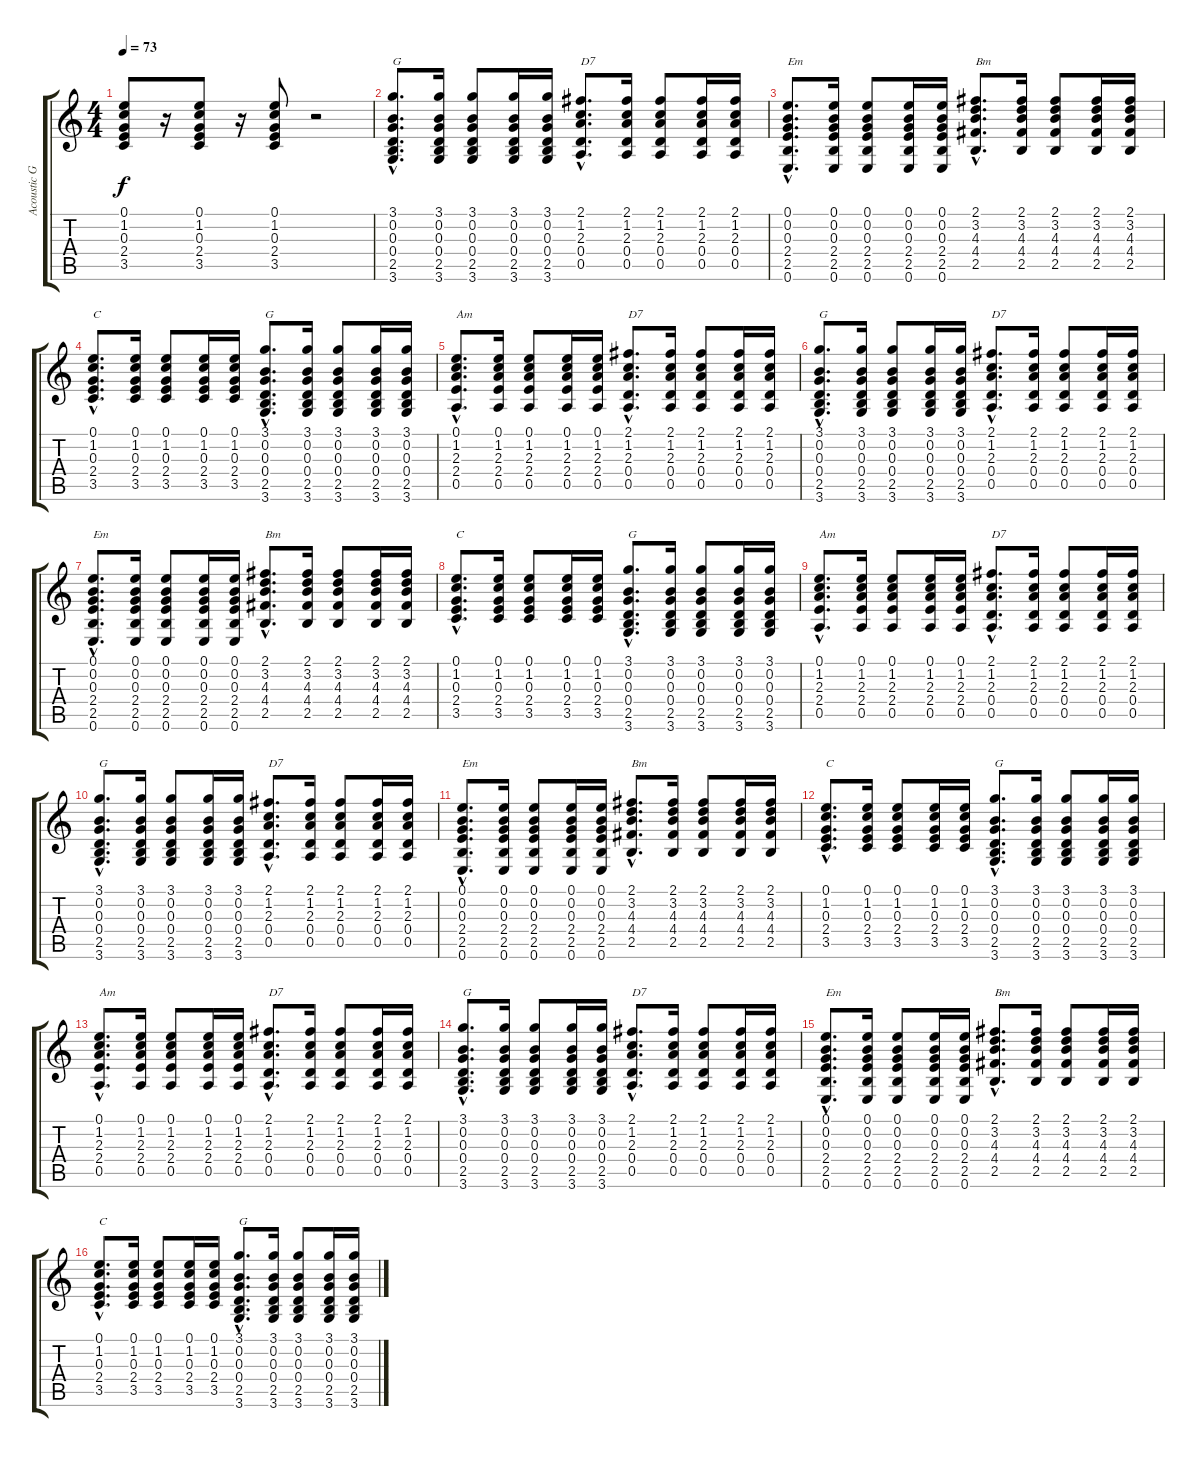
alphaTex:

\track ("Acoustic Guitar" "Acoustic G") {instrument acousticguitarsteel}
\staff {score tabs}
\tuning (E4 B3 G3 D3 A2 E2) {hide}
\ts (4 4)
\tempo 73
\clef g2
\ks c
(0.1 1.2 0.3 2.4 3.5).8{dy f} r.16 (0.1 1.2 0.3 2.4 3.5).8 r.16 (0.1 1.2 0.3 2.4 3.5).8 r.2 |
(3.1{hac} 0.2{hac} 0.3{hac} 0.4{hac} 2.5{hac} 3.6{hac}).8{d txt "G"} (3.1 0.2 0.3 0.4 2.5 3.6).16 (3.1 0.2 0.3 0.4 2.5 3.6).8 (3.1 0.2 0.3 0.4 2.5 3.6).16 (3.1 0.2 0.3 0.4 2.5 3.6).16 (2.1{hac} 1.2{hac} 2.3{hac} 0.4{hac} 0.5{hac}).8{d txt "D7"} (2.1 1.2 2.3 0.4 0.5).16 (2.1 1.2 2.3 0.4 0.5).8 (2.1 1.2 2.3 0.4 0.5).16 (2.1 1.2 2.3 0.4 0.5).16 |
(0.1{hac} 0.2{hac} 0.3{hac} 2.4{hac} 2.5{hac} 0.6{hac}).8{d txt "Em"} (0.1 0.2 0.3 2.4 2.5 0.6).16 (0.1 0.2 0.3 2.4 2.5 0.6).8 (0.1 0.2 0.3 2.4 2.5 0.6).16 (0.1 0.2 0.3 2.4 2.5 0.6).16 (2.1{hac} 3.2{hac} 4.3{hac} 4.4{hac} 2.5{hac}).8{d txt "Bm"} (2.1 3.2 4.3 4.4 2.5).16 (2.1 3.2 4.3 4.4 2.5).8 (2.1 3.2 4.3 4.4 2.5).16 (2.1 3.2 4.3 4.4 2.5).16 |
(0.1{hac} 1.2{hac} 0.3{hac} 2.4{hac} 3.5{hac}).8{d txt "C"} (0.1 1.2 0.3 2.4 3.5).16 (0.1 1.2 0.3 2.4 3.5).8 (0.1 1.2 0.3 2.4 3.5).16 (0.1 1.2 0.3 2.4 3.5).16 (3.1{hac} 0.2{hac} 0.3{hac} 0.4{hac} 2.5{hac} 3.6{hac}).8{d txt "G"} (3.1 0.2 0.3 0.4 2.5 3.6).16 (3.1 0.2 0.3 0.4 2.5 3.6).8 (3.1 0.2 0.3 0.4 2.5 3.6).16 (3.1 0.2 0.3 0.4 2.5 3.6).16 |
(0.1{hac} 1.2{hac} 2.3{hac} 2.4{hac} 0.5{hac}).8{d txt "Am"} (0.1 1.2 2.3 2.4 0.5).16 (0.1 1.2 2.3 2.4 0.5).8 (0.1 1.2 2.3 2.4 0.5).16 (0.1 1.2 2.3 2.4 0.5).16 (2.1{hac} 1.2{hac} 2.3{hac} 0.4{hac} 0.5{hac}).8{d txt "D7"} (2.1 1.2 2.3 0.4 0.5).16 (2.1 1.2 2.3 0.4 0.5).8 (2.1 1.2 2.3 0.4 0.5).16 (2.1 1.2 2.3 0.4 0.5).16 |
(3.1{hac} 0.2{hac} 0.3{hac} 0.4{hac} 2.5{hac} 3.6{hac}).8{d txt "G"} (3.1 0.2 0.3 0.4 2.5 3.6).16 (3.1 0.2 0.3 0.4 2.5 3.6).8 (3.1 0.2 0.3 0.4 2.5 3.6).16 (3.1 0.2 0.3 0.4 2.5 3.6).16 (2.1{hac} 1.2{hac} 2.3{hac} 0.4{hac} 0.5{hac}).8{d txt "D7"} (2.1 1.2 2.3 0.4 0.5).16 (2.1 1.2 2.3 0.4 0.5).8 (2.1 1.2 2.3 0.4 0.5).16 (2.1 1.2 2.3 0.4 0.5).16 |
(0.1{hac} 0.2{hac} 0.3{hac} 2.4{hac} 2.5{hac} 0.6{hac}).8{d txt "Em"} (0.1 0.2 0.3 2.4 2.5 0.6).16 (0.1 0.2 0.3 2.4 2.5 0.6).8 (0.1 0.2 0.3 2.4 2.5 0.6).16 (0.1 0.2 0.3 2.4 2.5 0.6).16 (2.1{hac} 3.2{hac} 4.3{hac} 4.4{hac} 2.5{hac}).8{d txt "Bm"} (2.1 3.2 4.3 4.4 2.5).16 (2.1 3.2 4.3 4.4 2.5).8 (2.1 3.2 4.3 4.4 2.5).16 (2.1 3.2 4.3 4.4 2.5).16 |
(0.1{hac} 1.2{hac} 0.3{hac} 2.4{hac} 3.5{hac}).8{d txt "C"} (0.1 1.2 0.3 2.4 3.5).16 (0.1 1.2 0.3 2.4 3.5).8 (0.1 1.2 0.3 2.4 3.5).16 (0.1 1.2 0.3 2.4 3.5).16 (3.1{hac} 0.2{hac} 0.3{hac} 0.4{hac} 2.5{hac} 3.6{hac}).8{d txt "G"} (3.1 0.2 0.3 0.4 2.5 3.6).16 (3.1 0.2 0.3 0.4 2.5 3.6).8 (3.1 0.2 0.3 0.4 2.5 3.6).16 (3.1 0.2 0.3 0.4 2.5 3.6).16 |
(0.1{hac} 1.2{hac} 2.3{hac} 2.4{hac} 0.5{hac}).8{d txt "Am"} (0.1 1.2 2.3 2.4 0.5).16 (0.1 1.2 2.3 2.4 0.5).8 (0.1 1.2 2.3 2.4 0.5).16 (0.1 1.2 2.3 2.4 0.5).16 (2.1{hac} 1.2{hac} 2.3{hac} 0.4{hac} 0.5{hac}).8{d txt "D7"} (2.1 1.2 2.3 0.4 0.5).16 (2.1 1.2 2.3 0.4 0.5).8 (2.1 1.2 2.3 0.4 0.5).16 (2.1 1.2 2.3 0.4 0.5).16 |
(3.1{hac} 0.2{hac} 0.3{hac} 0.4{hac} 2.5{hac} 3.6{hac}).8{d txt "G"} (3.1 0.2 0.3 0.4 2.5 3.6).16 (3.1 0.2 0.3 0.4 2.5 3.6).8 (3.1 0.2 0.3 0.4 2.5 3.6).16 (3.1 0.2 0.3 0.4 2.5 3.6).16 (2.1{hac} 1.2{hac} 2.3{hac} 0.4{hac} 0.5{hac}).8{d txt "D7"} (2.1 1.2 2.3 0.4 0.5).16 (2.1 1.2 2.3 0.4 0.5).8 (2.1 1.2 2.3 0.4 0.5).16 (2.1 1.2 2.3 0.4 0.5).16 |
(0.1{hac} 0.2{hac} 0.3{hac} 2.4{hac} 2.5{hac} 0.6{hac}).8{d txt "Em"} (0.1 0.2 0.3 2.4 2.5 0.6).16 (0.1 0.2 0.3 2.4 2.5 0.6).8 (0.1 0.2 0.3 2.4 2.5 0.6).16 (0.1 0.2 0.3 2.4 2.5 0.6).16 (2.1{hac} 3.2{hac} 4.3{hac} 4.4{hac} 2.5{hac}).8{d txt "Bm"} (2.1 3.2 4.3 4.4 2.5).16 (2.1 3.2 4.3 4.4 2.5).8 (2.1 3.2 4.3 4.4 2.5).16 (2.1 3.2 4.3 4.4 2.5).16 |
(0.1{hac} 1.2{hac} 0.3{hac} 2.4{hac} 3.5{hac}).8{d txt "C"} (0.1 1.2 0.3 2.4 3.5).16 (0.1 1.2 0.3 2.4 3.5).8 (0.1 1.2 0.3 2.4 3.5).16 (0.1 1.2 0.3 2.4 3.5).16 (3.1{hac} 0.2{hac} 0.3{hac} 0.4{hac} 2.5{hac} 3.6{hac}).8{d txt "G"} (3.1 0.2 0.3 0.4 2.5 3.6).16 (3.1 0.2 0.3 0.4 2.5 3.6).8 (3.1 0.2 0.3 0.4 2.5 3.6).16 (3.1 0.2 0.3 0.4 2.5 3.6).16 |
(0.1{hac} 1.2{hac} 2.3{hac} 2.4{hac} 0.5{hac}).8{d txt "Am"} (0.1 1.2 2.3 2.4 0.5).16 (0.1 1.2 2.3 2.4 0.5).8 (0.1 1.2 2.3 2.4 0.5).16 (0.1 1.2 2.3 2.4 0.5).16 (2.1{hac} 1.2{hac} 2.3{hac} 0.4{hac} 0.5{hac}).8{d txt "D7"} (2.1 1.2 2.3 0.4 0.5).16 (2.1 1.2 2.3 0.4 0.5).8 (2.1 1.2 2.3 0.4 0.5).16 (2.1 1.2 2.3 0.4 0.5).16 |
(3.1{hac} 0.2{hac} 0.3{hac} 0.4{hac} 2.5{hac} 3.6{hac}).8{d txt "G"} (3.1 0.2 0.3 0.4 2.5 3.6).16 (3.1 0.2 0.3 0.4 2.5 3.6).8 (3.1 0.2 0.3 0.4 2.5 3.6).16 (3.1 0.2 0.3 0.4 2.5 3.6).16 (2.1{hac} 1.2{hac} 2.3{hac} 0.4{hac} 0.5{hac}).8{d txt "D7"} (2.1 1.2 2.3 0.4 0.5).16 (2.1 1.2 2.3 0.4 0.5).8 (2.1 1.2 2.3 0.4 0.5).16 (2.1 1.2 2.3 0.4 0.5).16 |
(0.1{hac} 0.2{hac} 0.3{hac} 2.4{hac} 2.5{hac} 0.6{hac}).8{d txt "Em"} (0.1 0.2 0.3 2.4 2.5 0.6).16 (0.1 0.2 0.3 2.4 2.5 0.6).8 (0.1 0.2 0.3 2.4 2.5 0.6).16 (0.1 0.2 0.3 2.4 2.5 0.6).16 (2.1{hac} 3.2{hac} 4.3{hac} 4.4{hac} 2.5{hac}).8{d txt "Bm"} (2.1 3.2 4.3 4.4 2.5).16 (2.1 3.2 4.3 4.4 2.5).8 (2.1 3.2 4.3 4.4 2.5).16 (2.1 3.2 4.3 4.4 2.5).16 |
(0.1{hac} 1.2{hac} 0.3{hac} 2.4{hac} 3.5{hac}).8{d txt "C"} (0.1 1.2 0.3 2.4 3.5).16 (0.1 1.2 0.3 2.4 3.5).8 (0.1 1.2 0.3 2.4 3.5).16 (0.1 1.2 0.3 2.4 3.5).16 (3.1{hac} 0.2{hac} 0.3{hac} 0.4{hac} 2.5{hac} 3.6{hac}).8{d txt "G"} (3.1 0.2 0.3 0.4 2.5 3.6).16 (3.1 0.2 0.3 0.4 2.5 3.6).8 (3.1 0.2 0.3 0.4 2.5 3.6).16 (3.1 0.2 0.3 0.4 2.5 3.6).16
